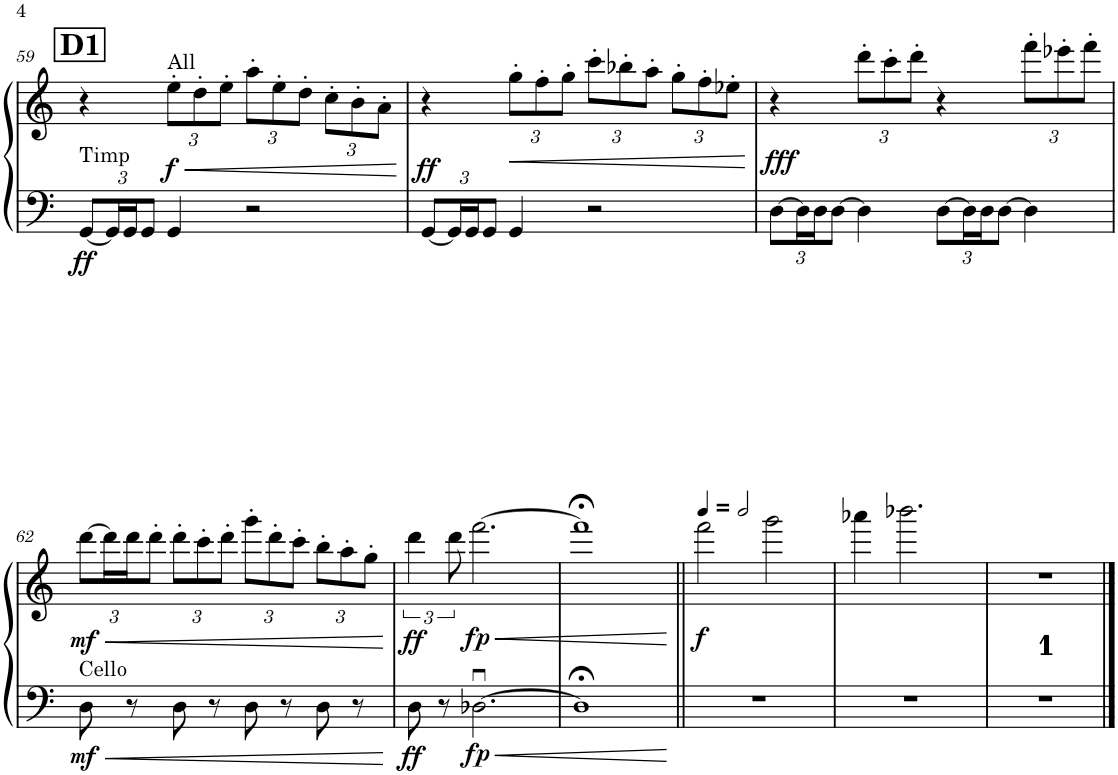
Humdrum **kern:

**kern	**kern	**dynam
*part1	*part1	*part1
*staff2	*staff1	*staff1/2
*I"Conductor	*	*
*I'Cond.	*	*
!!LO:PB:g=z
*clefF4	*clefG2	*
*k[]	*k[]	*
*M4/4	*M4/4	*
*Xbrackettup	*	*
!!LO:REH:place=s1:a:B:cj:fs=14:t=D1
=59	=59	=59
!LO:TX:a:t=Timp	!	!
!	!	!LO:DY:b=2
[12GG/L	4r	ff
24GG/L]	.	.
24GG/J	.	.
12GG/J	.	.
*	*Xbrackettup	*
!	!LO:TX:a:t=All	!
!	!	!LO:HP:b
!	!	!LO:DY:n=1:b
4GG/	12ee'\L	< f
.	12dd'\	.
.	12ee'\J	.
2r	12aa'\L	.
.	12ee'\	.
.	12dd'\J	.
.	12cc'\L	.
.	12b'\	.
.	12a'\J	.
.	.	[
=60	=60	=60
!	!	!LO:DY:b
[12GG/L	4r	ff
24GG/L]	.	.
24GG/J	.	.
12GG/J	.	.
!	!	!LO:HP:b
4GG/	12gg'\L	<
.	12ff'\	.
.	12gg'\J	.
2r	12ccc'\L	.
.	12bb-X'\	.
.	12aa'\J	.
.	12gg'\L	.
.	12ff'\	.
.	12ee-X'\J	.
.	.	[
=61	=61	=61
!	!	!LO:DY:b
[12D\L	4r	fff
24D\L]	.	.
24D\J	.	.
[12D\J	.	.
4D\]	12ddd'\L	.
.	12ccc'\	.
.	12ddd'\J	.
[12D\L	4r	.
24D\L]	.	.
24D\J	.	.
[12D\J	.	.
4D\]	12fff'\L	.
.	12eee-X'\	.
.	12fff'\J	.
!!LO:LB:g=z
=62	=62	=62
!LO:TX:a:t=Cello	!	!
!	!	!LO:HP:b
!	!	!LO:DY:n=1:b=2
!	!	!LO:DY:n=2:b
8D\	[12ddd\L	< mf mf
.	24ddd\L]	.
8r	24ddd\J	.
.	12ddd'\J	.
8D\	12ddd'\L	.
.	12ccc'\	.
8r	.	.
.	12ddd'\J	.
8D\	12ggg'\L	.
.	12ddd'\	.
8r	.	.
.	12ccc'\J	.
8D\	12bb'\L	.
.	12aa'\	.
8r	.	.
.	12gg'\J	.
.	.	[
=63	=63	=63
*	*brackettup	*
!	!	!LO:DY:b=2
!	!	!LO:DY:n=1:b
8D\	6ddd\	ff ff
8r	.	.
.	12ddd\	.
!	!	!LO:HP:b
!	!	!LO:DY:n=2:b=2
!	!	!LO:DY:n=3:b
[2.D-Xu\	[2.fff\	< fp fp
=64	=64	=64
1D-;<]	1fff;<]	.
.	.	[
=65||	=65||	=65||
!	!	!LO:DY:b
1r	2fff\	f
.	2ggg\	.
=66	=66	=66
1r	4aaa-X\	.
.	2.bbb-X\	.
=67	=67	=67
1r	1r	.
==	==	==
*-	*-	*-
